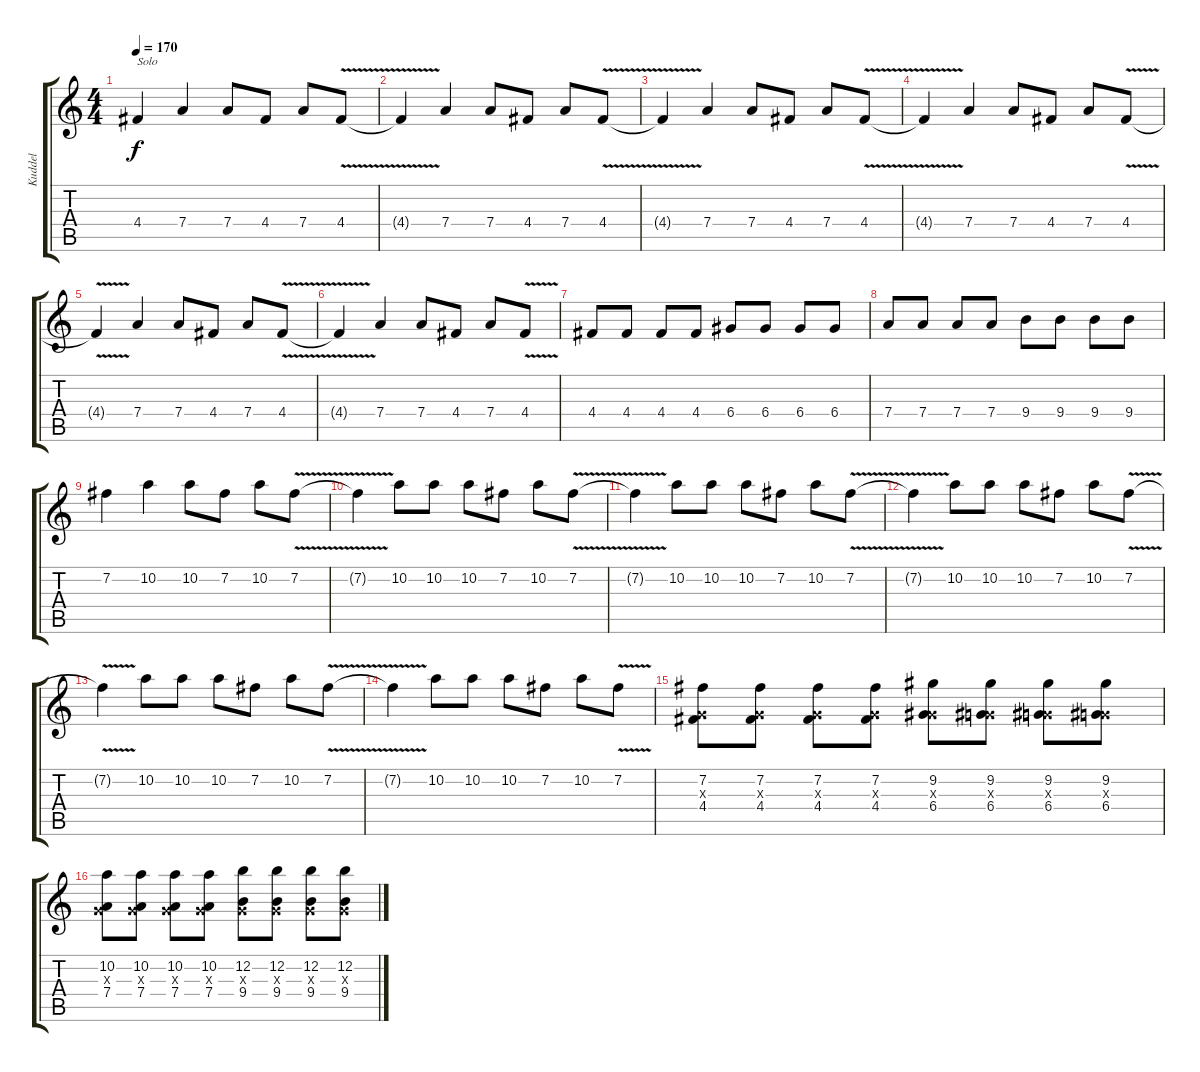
\track ("Kuddel" "Kuddel") {instrument distortionguitar}
\staff {score tabs}
\tuning (E4 B3 G3 D3 A2 D2) {hide}
\ts (4 4)
\tempo 170
\clef g2
\ks c
4.4.4{txt "Solo" dy f} 7.4.4 7.4.8 4.4.8 7.4.8 4.4{v}.8 |
4.4{t}.4 7.4.4 7.4.8 4.4.8 7.4.8 4.4{v}.8 |
4.4{t}.4 7.4.4 7.4.8 4.4.8 7.4.8 4.4{v}.8 |
4.4{t}.4 7.4.4 7.4.8 4.4.8 7.4.8 4.4{v}.8 |
4.4{t}.4 7.4.4 7.4.8 4.4.8 7.4.8 4.4{v}.8 |
4.4{t}.4 7.4.4 7.4.8 4.4.8 7.4.8 4.4{v}.8 |
4.4.8 4.4.8 4.4.8 4.4.8 6.4.8 6.4.8 6.4.8 6.4.8 |
7.4.8 7.4.8 7.4.8 7.4.8 9.4.8 9.4.8 9.4.8 9.4.8 |
7.2.4 10.2.4 10.2.8 7.2.8 10.2.8 7.2{v}.8 |
7.2{t}.4 10.2.8 10.2.8 10.2.8 7.2.8 10.2.8 7.2{v}.8 |
7.2{t}.4 10.2.8 10.2.8 10.2.8 7.2.8 10.2.8 7.2{v}.8 |
7.2{t}.4 10.2.8 10.2.8 10.2.8 7.2.8 10.2.8 7.2{v}.8 |
7.2{t}.4 10.2.8 10.2.8 10.2.8 7.2.8 10.2.8 7.2{v}.8 |
7.2{t}.4 10.2.8 10.2.8 10.2.8 7.2.8 10.2.8 7.2{v}.8 |
(7.2 0.3{x} 4.4).8 (7.2 0.3{x} 4.4).8 (7.2 0.3{x} 4.4).8 (7.2 0.3{x} 4.4).8 (9.2 0.3{x} 6.4).8 (9.2 0.3{x} 6.4).8 (9.2 0.3{x} 6.4).8 (9.2 0.3{x} 6.4).8 |
(10.2 0.3{x} 7.4).8 (10.2 0.3{x} 7.4).8 (10.2 0.3{x} 7.4).8 (10.2 0.3{x} 7.4).8 (12.2 0.3{x} 9.4).8 (12.2 0.3{x} 9.4).8 (12.2 0.3{x} 9.4).8 (12.2 0.3{x} 9.4).8
